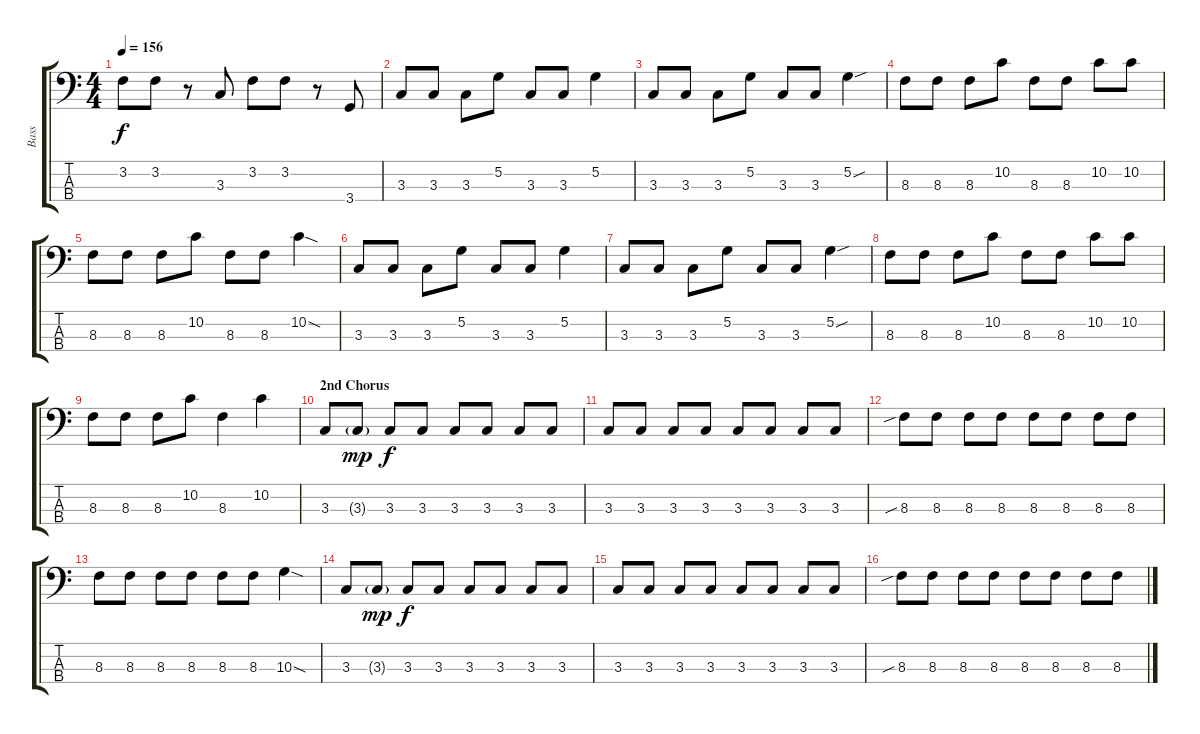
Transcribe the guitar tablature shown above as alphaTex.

\track ("Bass" "Bass") {instrument electricbassfinger}
\staff {score tabs}
\tuning (G2 D2 A1 E1) {hide}
\ts (4 4)
\tempo 156
\clef f4
\ks c
3.2.8{dy f} 3.2.8 r.8 3.3.8 3.2.8 3.2.8 r.8 3.4.8 |
3.3.8 3.3.8 3.3.8 5.2.8 3.3.8 3.3.8 5.2.4 |
3.3.8 3.3.8 3.3.8 5.2.8 3.3.8 3.3.8 5.2{sou}.4 |
8.3.8 8.3.8 8.3.8 10.2.8 8.3.8 8.3.8 10.2.8 10.2.8 |
8.3.8 8.3.8 8.3.8 10.2.8 8.3.8 8.3.8 10.2{sod}.4 |
3.3.8 3.3.8 3.3.8 5.2.8 3.3.8 3.3.8 5.2.4 |
3.3.8 3.3.8 3.3.8 5.2.8 3.3.8 3.3.8 5.2{sou}.4 |
8.3.8 8.3.8 8.3.8 10.2.8 8.3.8 8.3.8 10.2.8 10.2.8 |
8.3.8 8.3.8 8.3.8 10.2.8 8.3.4 10.2.4 |
\section ("" "2nd Chorus")
3.3.8 3.3{g}.8{dy mp} 3.3.8{dy f} 3.3.8 3.3.8 3.3.8 3.3.8 3.3.8 |
3.3.8 3.3.8 3.3.8 3.3.8 3.3.8 3.3.8 3.3.8 3.3.8 |
8.3{sib}.8 8.3.8 8.3.8 8.3.8 8.3.8 8.3.8 8.3.8 8.3.8 |
8.3.8 8.3.8 8.3.8 8.3.8 8.3.8 8.3.8 10.3{sod}.4 |
3.3.8 3.3{g}.8{dy mp} 3.3.8{dy f} 3.3.8 3.3.8 3.3.8 3.3.8 3.3.8 |
3.3.8 3.3.8 3.3.8 3.3.8 3.3.8 3.3.8 3.3.8 3.3.8 |
8.3{sib}.8 8.3.8 8.3.8 8.3.8 8.3.8 8.3.8 8.3.8 8.3.8
